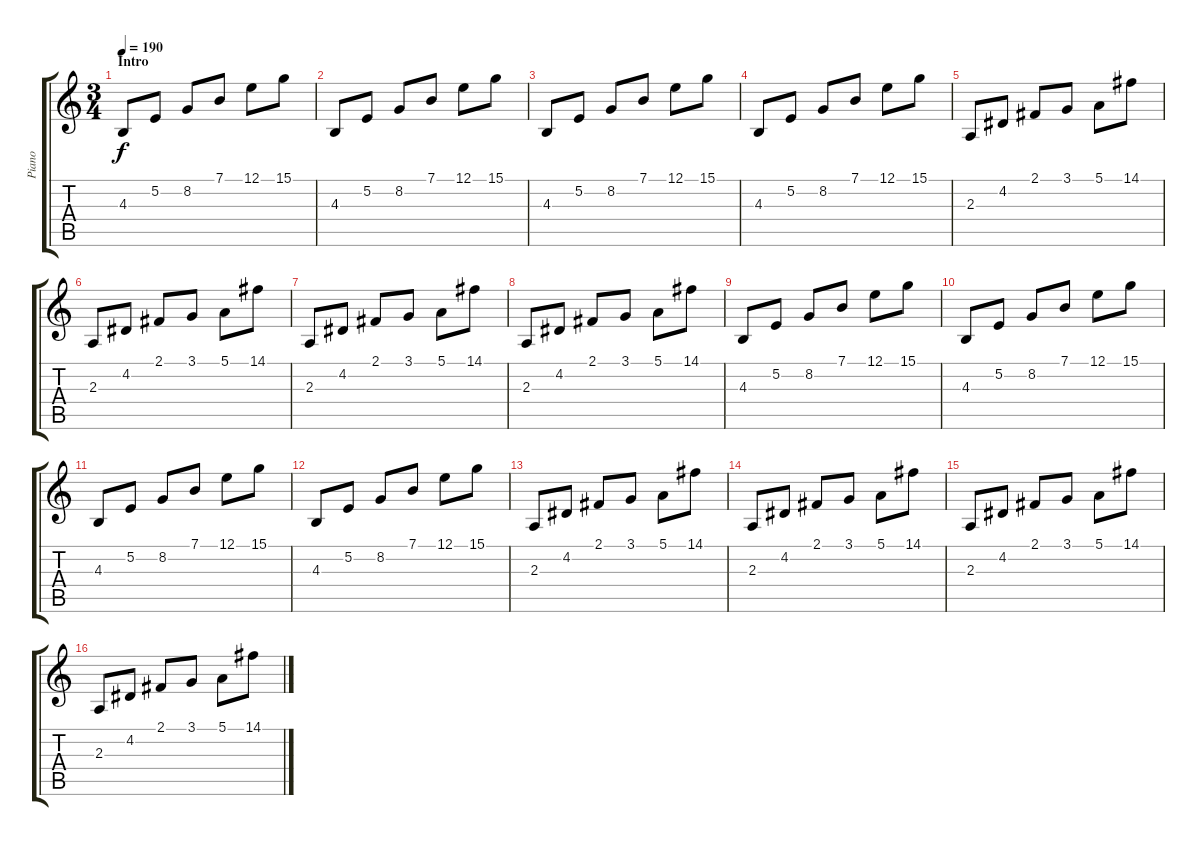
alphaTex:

\track ("Piano" "Piano") {instrument acousticgrandpiano}
\staff {score tabs}
\tuning (E4 B3 G3 D3 A2 E2) {hide}
\ts (3 4)
\section ("" "Intro")
\tempo 190
\clef g2
\ks c
4.3.8{dy f instrument acousticgrandpiano} 5.2.8 8.2.8 7.1.8 12.1.8 15.1.8 |
4.3.8 5.2.8 8.2.8 7.1.8 12.1.8 15.1.8 |
4.3.8 5.2.8 8.2.8 7.1.8 12.1.8 15.1.8 |
4.3.8 5.2.8 8.2.8 7.1.8 12.1.8 15.1.8 |
2.3.8 4.2.8 2.1.8 3.1.8 5.1.8 14.1.8 |
2.3.8 4.2.8 2.1.8 3.1.8 5.1.8 14.1.8 |
2.3.8 4.2.8 2.1.8 3.1.8 5.1.8 14.1.8 |
2.3.8 4.2.8 2.1.8 3.1.8 5.1.8 14.1.8 |
4.3.8 5.2.8 8.2.8 7.1.8 12.1.8 15.1.8 |
4.3.8 5.2.8 8.2.8 7.1.8 12.1.8 15.1.8 |
4.3.8 5.2.8 8.2.8 7.1.8 12.1.8 15.1.8 |
4.3.8 5.2.8 8.2.8 7.1.8 12.1.8 15.1.8 |
2.3.8 4.2.8 2.1.8 3.1.8 5.1.8 14.1.8 |
2.3.8 4.2.8 2.1.8 3.1.8 5.1.8 14.1.8 |
2.3.8 4.2.8 2.1.8 3.1.8 5.1.8 14.1.8 |
2.3.8 4.2.8 2.1.8 3.1.8 5.1.8 14.1.8
